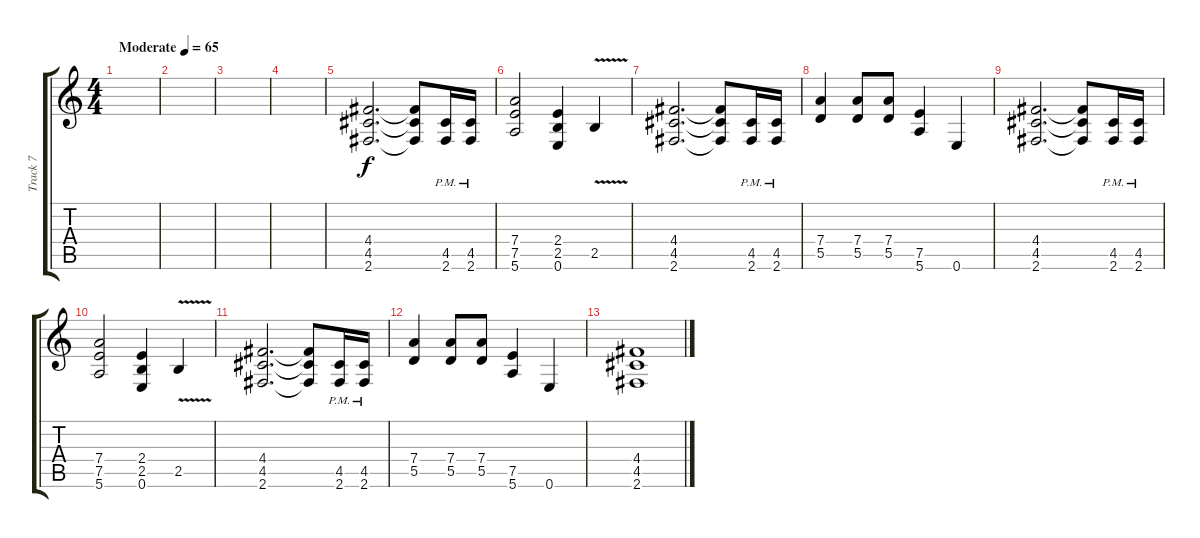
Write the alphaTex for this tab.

\track ("Track 7" "Track 7") {instrument distortionguitar}
\staff {score tabs}
\tuning (E4 B3 G3 D3 A2 E2) {hide}
\ts (4 4)
\tempo (65 "Moderate")
\clef g2
\ks c
|
|
|
|
(4.4 4.5 2.6).2{d} (4.4{t} 4.5{t} 2.6{t}).8 (4.5{pm} 2.6{pm}).16 (4.5{pm} 2.6{pm}).16 |
(7.4 7.5 5.6).2 (2.4 2.5 0.6).4 2.5{v}.4 |
(4.4 4.5 2.6).2{d} (4.4{t} 4.5{t} 2.6{t}).8 (4.5{pm} 2.6{pm}).16 (4.5{pm} 2.6{pm}).16 |
(7.4 5.5).4 (7.4 5.5).8 (7.4 5.5).8 (7.5 5.6).4 0.6.4 |
(4.4 4.5 2.6).2{d} (4.4{t} 4.5{t} 2.6{t}).8 (4.5{pm} 2.6{pm}).16 (4.5{pm} 2.6{pm}).16 |
(7.4 7.5 5.6).2 (2.4 2.5 0.6).4 2.5{v}.4 |
(4.4 4.5 2.6).2{d} (4.4{t} 4.5{t} 2.6{t}).8 (4.5{pm} 2.6{pm}).16 (4.5{pm} 2.6{pm}).16 |
(7.4 5.5).4 (7.4 5.5).8 (7.4 5.5).8 (7.5 5.6).4 0.6.4 |
(4.4 4.5 2.6).1
